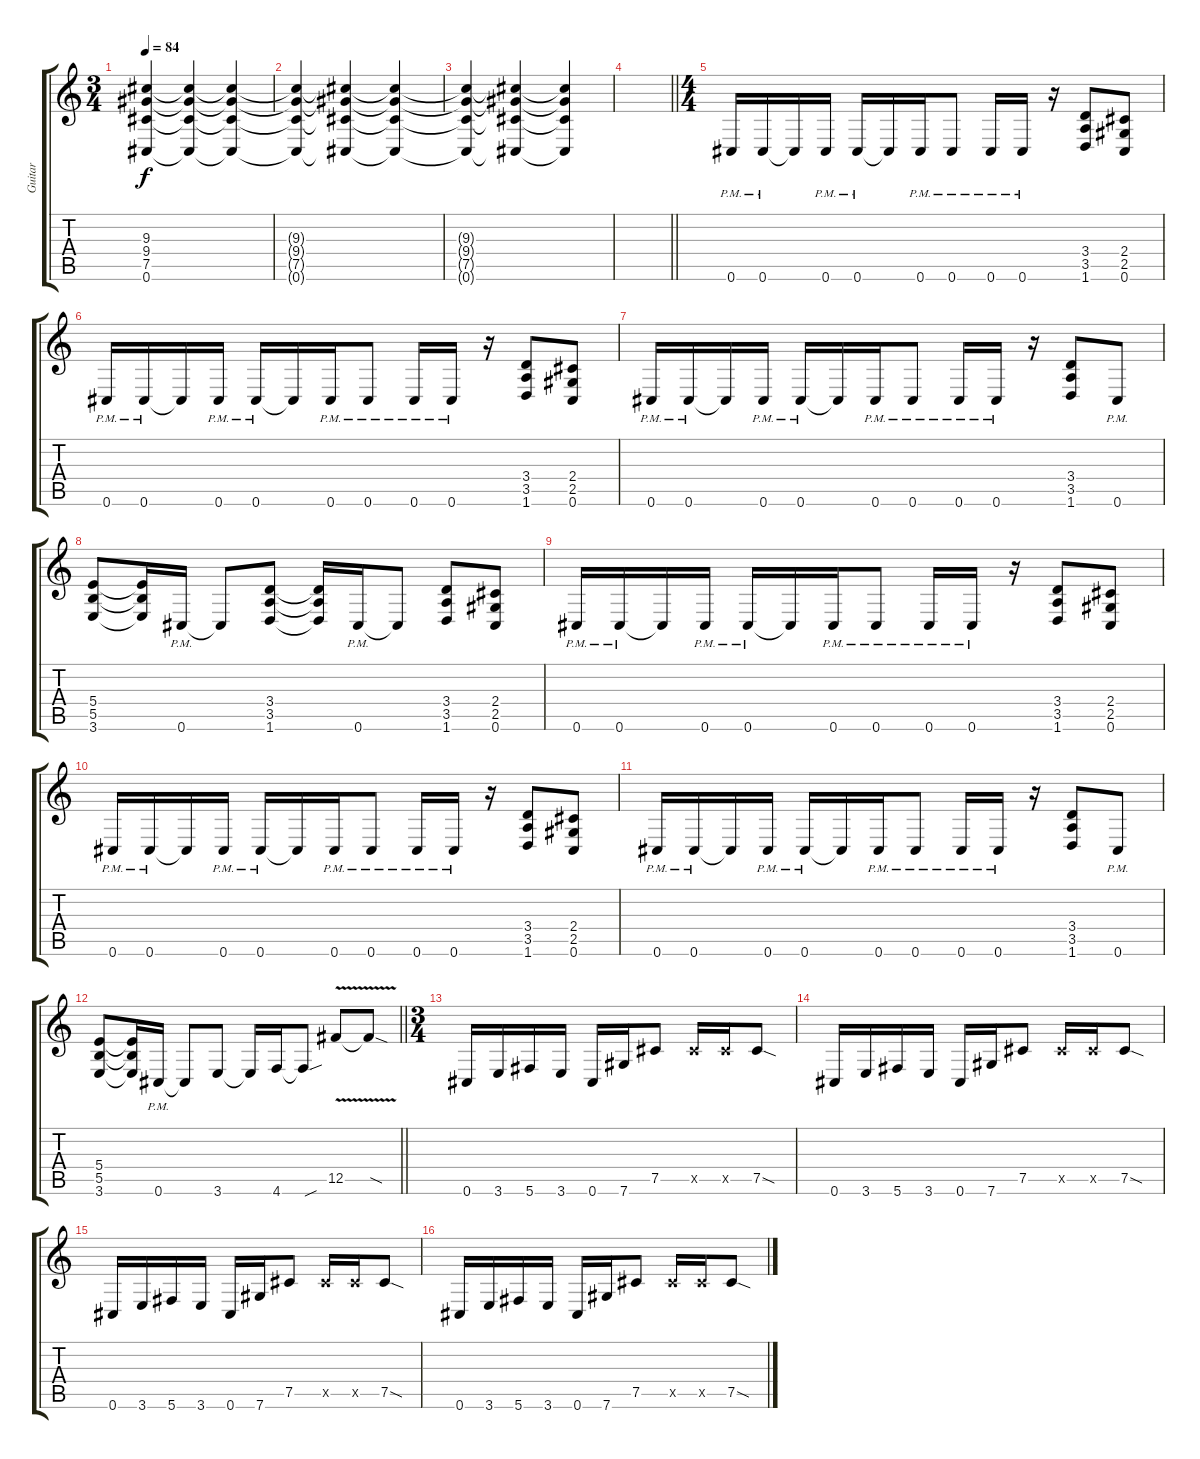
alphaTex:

\track ("Guitar" "Guitar") {instrument electricguitarclean}
\staff {score tabs}
\tuning (Db4 Ab3 E3 B2 Gb2 Db2) {hide}
\ts (3 4)
\section ("" "")
\tempo 84
\clef g2
\ks c
(9.3{t} 9.4{t} 7.5{t} 0.6{t}).4{dy f} (9.3{t} 9.4{t} 7.5{t} 0.6{t}).4 (9.3{t} 9.4{t} 7.5{t} 0.6{t}).4 |
(9.3{t} 9.4{t} 7.5{t} 0.6{t}).4 (9.3{t} 9.4{t} 7.5{t} 0.6{t}).4 (9.3{t} 9.4{t} 7.5{t} 0.6{t}).4 |
(9.3{t} 9.4{t} 7.5{t} 0.6{t}).4 (9.3{t} 9.4{t} 7.5{t} 0.6{t}).4 (9.3{t} 9.4{t} 7.5{t} 0.6{t}).4 |
\barLineRight lightlight
|
\ts (4 4)
\section ("" "")
0.6{pm}.16{instrument overdrivenguitar} 0.6{pm}.16 0.6{t}.16 0.6{pm}.16 0.6{pm}.16 0.6{t}.16 0.6{pm}.16 0.6{pm}.8 0.6{pm}.16 0.6{pm}.16 r.16 (3.4 3.5 1.6).8 (2.4 2.5 0.6).8 |
0.6{pm}.16 0.6{pm}.16 0.6{t}.16 0.6{pm}.16 0.6{pm}.16 0.6{t}.16 0.6{pm}.16 0.6{pm}.8 0.6{pm}.16 0.6{pm}.16 r.16 (3.4 3.5 1.6).8 (2.4 2.5 0.6).8 |
0.6{pm}.16 0.6{pm}.16 0.6{t}.16 0.6{pm}.16 0.6{pm}.16 0.6{t}.16 0.6{pm}.16 0.6{pm}.8 0.6{pm}.16 0.6{pm}.16 r.16 (3.4 3.5 1.6).8 0.6{pm}.8 |
(5.4 5.5 3.6).8 (5.4{t} 5.5{t} 3.6{t}).16 0.6{pm}.16 0.6{t}.8 (3.4 3.5 1.6).8 (3.4{t} 3.5{t} 1.6{t}).16 0.6{pm}.16 0.6{t}.8 (3.4 3.5 1.6).8 (2.4 2.5 0.6).8 |
0.6{pm}.16 0.6{pm}.16 0.6{t}.16 0.6{pm}.16 0.6{pm}.16 0.6{t}.16 0.6{pm}.16 0.6{pm}.8 0.6{pm}.16 0.6{pm}.16 r.16 (3.4 3.5 1.6).8 (2.4 2.5 0.6).8 |
0.6{pm}.16 0.6{pm}.16 0.6{t}.16 0.6{pm}.16 0.6{pm}.16 0.6{t}.16 0.6{pm}.16 0.6{pm}.8 0.6{pm}.16 0.6{pm}.16 r.16 (3.4 3.5 1.6).8 (2.4 2.5 0.6).8 |
0.6{pm}.16 0.6{pm}.16 0.6{t}.16 0.6{pm}.16 0.6{pm}.16 0.6{t}.16 0.6{pm}.16 0.6{pm}.8 0.6{pm}.16 0.6{pm}.16 r.16 (3.4 3.5 1.6).8 0.6{pm}.8 |
\barLineRight lightlight
(5.4 5.5 3.6).8 (5.4{t} 5.5{t} 3.6{t}).16 0.6{pm}.16 0.6{t}.8 3.6.8 3.6{t}.16 4.6.16 4.6{sou t}.8 12.5{v}.8 12.5{sod t}.8 |
\ts (3 4)
\section ("" "")
0.6.16 3.6.16 5.6.16 3.6.16 0.6.16 7.6.16 7.5.8 7.5{x}.16 7.5{x}.16 7.5{sod}.8 |
0.6.16 3.6.16 5.6.16 3.6.16 0.6.16 7.6.16 7.5.8 7.5{x}.16 7.5{x}.16 7.5{sod}.8 |
0.6.16 3.6.16 5.6.16 3.6.16 0.6.16 7.6.16 7.5.8 7.5{x}.16 7.5{x}.16 7.5{sod}.8 |
0.6.16 3.6.16 5.6.16 3.6.16 0.6.16 7.6.16 7.5.8 7.5{x}.16 7.5{x}.16 7.5{sod}.8
